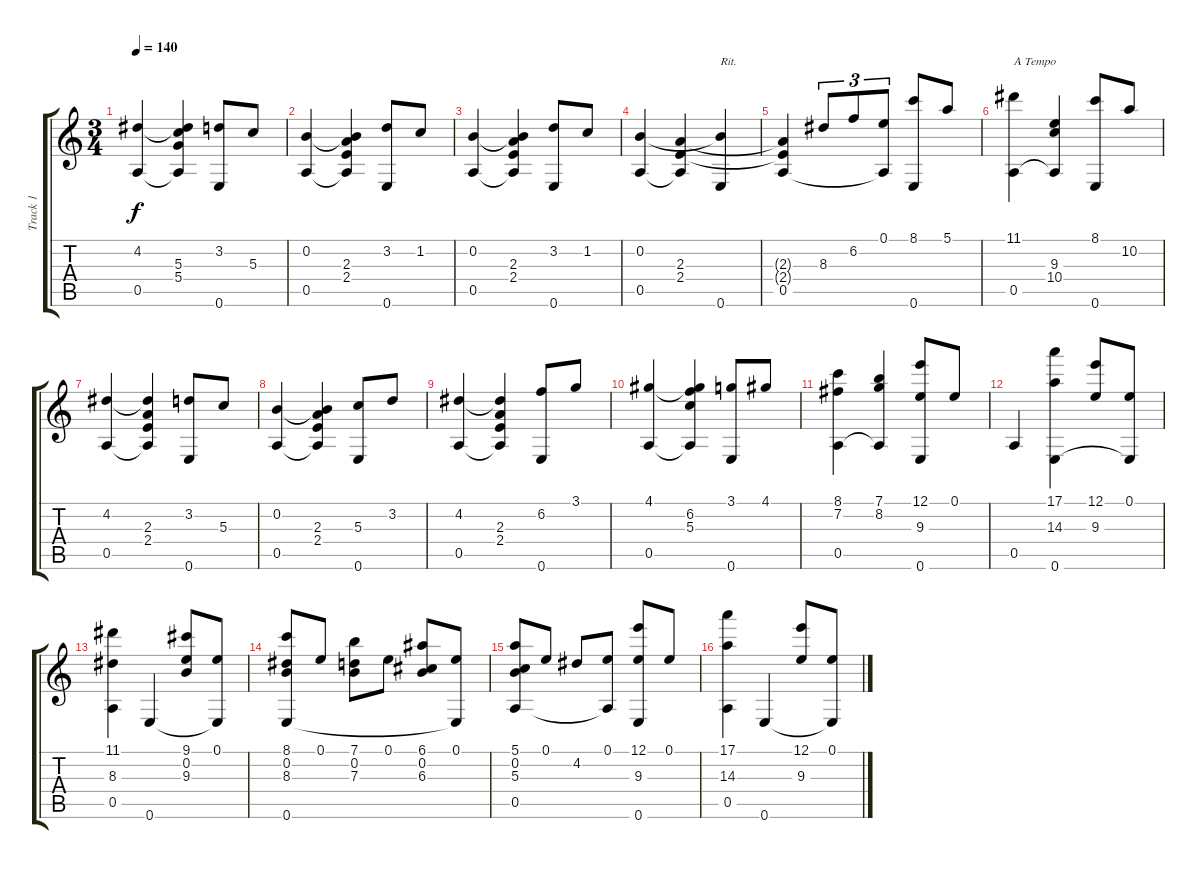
\track ("Track 1" "Track 1") {instrument acousticguitarnylon}
\staff {score tabs}
\tuning (E4 B3 G3 D3 A2 E2) {hide}
\ts (3 4)
\tempo 140
\clef g2
\ks c
(4.2 0.5).4{dy f} (4.2{t} 5.3 5.4 0.5{t}).4 (3.2 0.6).8 5.3.8 |
(0.2 0.5).4 (0.2{t} 2.3 2.4 0.5{t}).4 (3.2 0.6).8 1.2.8 |
(0.2 0.5).4 (0.2{t} 2.3 2.4 0.5{t}).4 (3.2 0.6).8 1.2.8 |
(0.2 0.5).4 (2.3 2.4 0.5{t}).4 (0.2{t} 0.6).4{txt "Rit."} |
(2.3{t} 2.4{t} 0.5).4 8.3.8{tu (3 2)} 6.2.8{tu (3 2)} (0.1 0.5{t}).8{tu (3 2)} (8.1 0.6).8 5.1.8 |
(11.1 0.5).4{txt "A Tempo"} (9.3 10.4 0.5{t}).4 (8.1 0.6).8 10.2.8 |
(4.2 0.5).4 (4.2{t} 2.3 2.4 0.5{t}).4 (3.2 0.6).8 5.3.8 |
(0.2 0.5).4 (0.2{t} 2.3 2.4 0.5{t}).4 (5.3 0.6).8 3.2.8 |
(4.2 0.5).4 (4.2{t} 2.3 2.4 0.5{t}).4 (6.2 0.6).8 3.1.8 |
(4.1 0.5).4 (4.1{t} 6.2 5.3 0.5{t}).4 (3.1 0.6).8 4.1.8 |
(8.1 7.2 0.5).4 (7.1 8.2 0.5{t}).4 (12.1 9.3 0.6).8 0.1.8 |
0.5.4 (17.1 14.3 0.6).4 (12.1 9.3).8 (0.1 0.6{t}).8 |
(11.1 8.3 0.5).4 0.6.4 (9.1 0.2 9.3).8 (0.1 0.6{t}).8 |
(8.1 0.2 8.3 0.6).8 0.1.8 (7.1 0.2 7.3).8 0.1.8 (6.1 0.2 6.3).8 (0.1 0.6{t}).8 |
(5.1 0.2 5.3 0.5).8 0.1.8 4.2.8 (0.1 0.5{t}).8 (12.1 9.3 0.6).8 0.1.8 |
(17.1 14.3 0.5).4 0.6.4 (12.1 9.3).8 (0.1 0.6{t}).8
